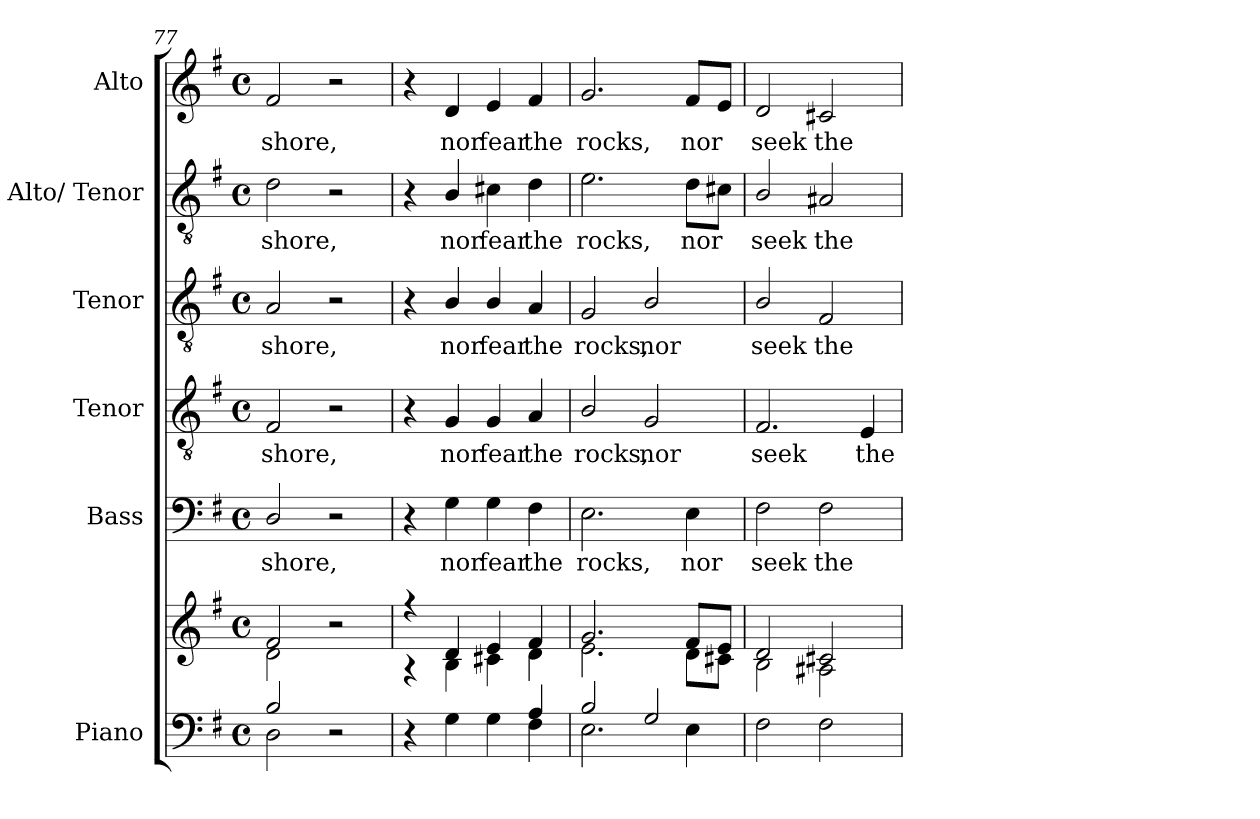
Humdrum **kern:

**kern	**kern	**kern	**text	**kern	**text	**kern	**text	**kern	**text	**kern	**text
*part6	*part6	*part5	*part5	*part4	*part4	*part3	*part3	*part2	*part2	*part1	*part1
*staff7	*staff6	*staff5	*staff5	*staff4	*staff4	*staff3	*staff3	*staff2	*staff2	*staff1	*staff1
*I"Piano	*	*I"Bass	*	*I"Tenor	*	*I"Tenor	*	*I"Alto/ Tenor	*	*I"Alto	*
*I'Pno.	*	*I'B.	*	*I'T.	*	*I'T.	*	*I'A.	*	*I'A.	*
!!LO:LB:g=z
*clefF4	*clefG2	*clefF4	*	*clefGv2	*	*clefGv2	*	*clefGv2	*	*clefG2	*
*	*	*	*	*ITrd7c12	*	*ITrd7c12	*	*ITrd7c12	*	*	*
*k[f#]	*k[f#]	*k[f#]	*	*k[f#]	*	*k[f#]	*	*k[f#]	*	*k[f#]	*
*G:	*G:	*G:	*	*G:	*	*G:	*	*G:	*	*G:	*
*M4/4	*M4/4	*M4/4	*	*M4/4	*	*M4/4	*	*M4/4	*	*M4/4	*
*met(c)	*met(c)	*met(c)	*	*met(c)	*	*met(c)	*	*met(c)	*	*met(c)	*
=77	=77	=77	=77	=77	=77	=77	=77	=77	=77	=77	=77
*^	*^	*	*	*	*	*	*	*	*	*	*
!	!	!	!	!	!LO:LY:b:color=#000000	!	!	!	!	!	!	!	!
!	!	!	!	!	!	!	!LO:LY:b:color=#000000	!	!	!	!	!	!
!	!	!	!	!	!	!	!	!	!LO:LY:b:color=#000000	!	!	!	!
!	!	!	!	!	!	!	!	!	!	!	!LO:LY:b:color=#000000	!	!
!	!	!	!	!	!	!	!	!	!	!	!	!	!LO:LY:b:color=#000000
2Bi/	2Di\	2f#i/	2di\	2Di/	shore,	2FF#i/	shore,	2AAi/	shore,	2Di\	shore,	2f#i/	shore,
2r	2ryy	2r	2ryy	2r	.	2r	.	2r	.	2r	.	2r	.
=78	=78	=78	=78	=78	=78	=78	=78	=78	=78	=78	=78	=78	=78
2ryy	4r	4r	4r	4r	.	4r	.	4r	.	4r	.	4r	.
!	!	!	!	!	!LO:LY:b:color=#000000	!	!	!	!	!	!	!	!
!	!	!	!	!	!	!	!LO:LY:b:color=#000000	!	!	!	!	!	!
!	!	!	!	!	!	!	!	!	!LO:LY:b:color=#000000	!	!	!	!
!	!	!	!	!	!	!	!	!	!	!	!LO:LY:b:color=#000000	!	!
!	!	!	!	!	!	!	!	!	!	!	!	!	!LO:LY:b:color=#000000
.	4Gi\	4di/	4Bi\	4Gi\	nor	4GGi/	nor	4BBi/	nor	4BBi/	nor	4di/	nor
!	!	!	!	!	!LO:LY:b:color=#000000	!	!	!	!	!	!	!	!
!	!	!	!	!	!	!	!LO:LY:b:color=#000000	!	!	!	!	!	!
!	!	!	!	!	!	!	!	!	!LO:LY:b:color=#000000	!	!	!	!
!	!	!	!	!	!	!	!	!	!	!	!LO:LY:b:color=#000000	!	!
!	!	!	!	!	!	!	!	!	!	!	!	!	!LO:LY:b:color=#000000
4ryy	4Gi\	4ei/	4c#Xi\	4Gi\	fear	4GGi/	fear	4BBi/	fear	4C#Xi\	fear	4ei/	fear
!	!	!	!	!	!LO:LY:b:color=#000000	!	!	!	!	!	!	!	!
!	!	!	!	!	!	!	!LO:LY:b:color=#000000	!	!	!	!	!	!
!	!	!	!	!	!	!	!	!	!LO:LY:b:color=#000000	!	!	!	!
!	!	!	!	!	!	!	!	!	!	!	!LO:LY:b:color=#000000	!	!
!	!	!	!	!	!	!	!	!	!	!	!	!	!LO:LY:b:color=#000000
4Ai/	4F#i\	4f#i/	4di\	4F#i\	the	4AAi/	the	4AAi/	the	4Di\	the	4f#i/	the
=79	=79	=79	=79	=79	=79	=79	=79	=79	=79	=79	=79	=79	=79
!	!	!	!	!	!LO:LY:b:color=#000000	!	!	!	!	!	!	!	!
!	!	!	!	!	!	!	!LO:LY:b:color=#000000	!	!	!	!	!	!
!	!	!	!	!	!	!	!	!	!LO:LY:b:color=#000000	!	!	!	!
!	!	!	!	!	!	!	!	!	!	!	!LO:LY:b:color=#000000	!	!
!	!	!	!	!	!	!	!	!	!	!	!	!	!LO:LY:b:color=#000000
2Bi/	2.Ei\	2.gi/	2.ei\	2.Ei\	rocks,	2BBi/	rocks,	2GGi/	rocks,	2.Ei\	rocks,	2.gi/	rocks,
!	!	!	!	!	!	!	!LO:LY:b:color=#000000	!	!	!	!	!	!
!	!	!	!	!	!	!	!	!	!LO:LY:b:color=#000000	!	!	!	!
2Gi/	.	.	.	.	.	2GGi/	nor	2BBi/	nor	.	.	.	.
!	!	!	!	!	!LO:LY:b:color=#000000	!	!	!	!	!	!	!	!
!	!	!	!	!	!	!	!	!	!	!	!LO:LY:b:color=#000000	!	!
!	!	!	!	!	!	!	!	!	!	!	!	!	!LO:LY:b:color=#000000
.	4Ei\	8f#i/L	8di\L	4Ei\	nor	.	.	.	.	8Di\L	nor	8f#i/L	nor
.	.	8ei/J	8c#Xi\J	.	.	.	.	.	.	8C#Xi\J	.	8ei/J	.
*v	*v	*	*	*	*	*	*	*	*	*	*	*	*
=80	=80	=80	=80	=80	=80	=80	=80	=80	=80	=80	=80	=80
!	!	!	!	!LO:LY:b:color=#000000	!	!	!	!	!	!	!	!
!	!	!	!	!	!	!LO:LY:b:color=#000000	!	!	!	!	!	!
!	!	!	!	!	!	!	!	!LO:LY:b:color=#000000	!	!	!	!
!	!	!	!	!	!	!	!	!	!	!LO:LY:b:color=#000000	!	!
!	!	!	!	!	!	!	!	!	!	!	!	!LO:LY:b:color=#000000
2F#i\	2di/	2Bi\	2F#i\	seek	2.FF#i/	seek	2BBi/	seek	2BBi/	seek	2di/	seek
!	!	!	!	!LO:LY:b:color=#000000	!	!	!	!	!	!	!	!
!	!	!	!	!	!	!	!	!LO:LY:b:color=#000000	!	!	!	!
!	!	!	!	!	!	!	!	!	!	!LO:LY:b:color=#000000	!	!
!	!	!	!	!	!	!	!	!	!	!	!	!LO:LY:b:color=#000000
2F#i\	2c#Xi/	2A#Xi\	2F#i\	the	.	.	2FF#i/	the	2AA#Xi/	the	2c#Xi/	the
!	!	!	!	!	!	!LO:LY:b:color=#000000	!	!	!	!	!	!
.	.	.	.	.	4EEi/	the	.	.	.	.	.	.
*	*v	*v	*	*	*	*	*	*	*	*	*	*
=	=	=	=	=	=	=	=	=	=	=	=
*-	*-	*-	*-	*-	*-	*-	*-	*-	*-	*-	*-
